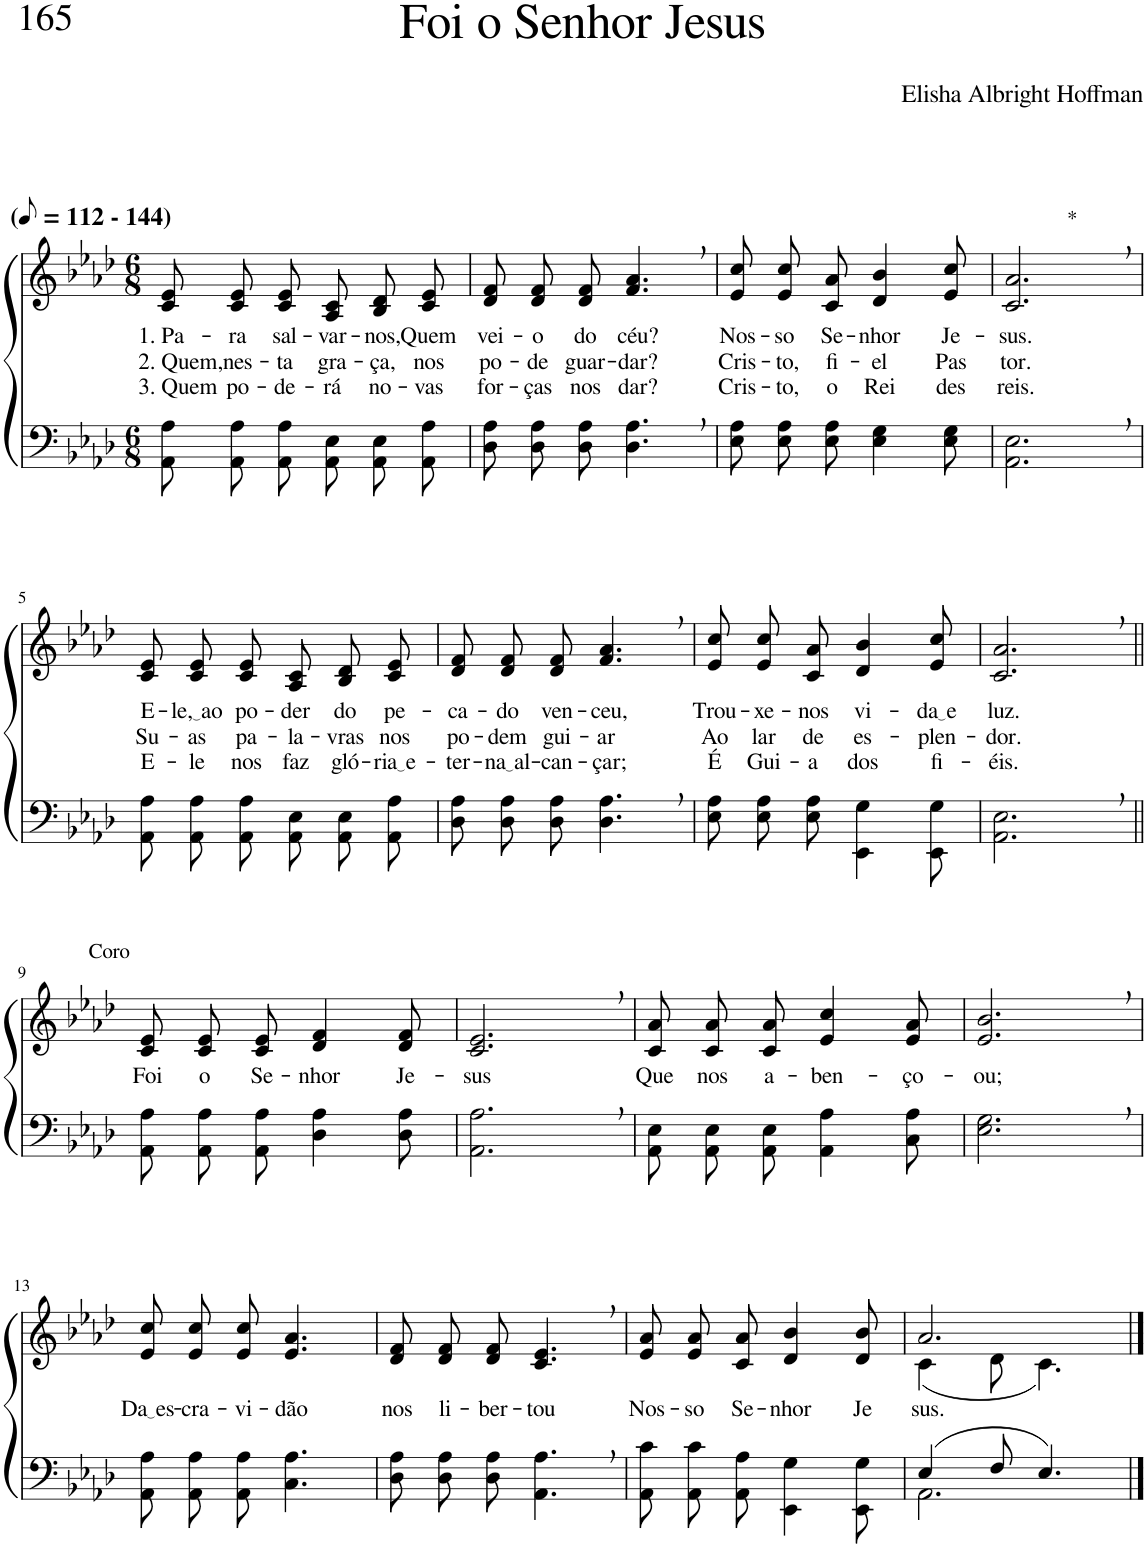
**kern	**kern	**text	**text	**text
*part2	*part1	*part1	*part1	*part1
*staff2	*staff1	*staff1	*staff1	*staff1
*I"Parte III e IV	*I"Parte I e II	*	*	*
*clefF4	*clefG2	*	*	*
*Trd-1c-2	*Trd-1c-2	*	*	*
*k[b-e-a-d-]	*k[b-e-a-d-]	*	*	*
*M6/8	*M6/8	*	*	*
*MM56	*MM56	*	*	*
=1	=1	=1	=1	=1
!	!LO:TX:a:B:t=(	!	!	!
!	!LO:TX:a:B:t=- 144)	!	!	!
!	!	!LO:LY:b	!LO:LY:b	!LO:LY:b
8AA-\ 8A-\L	8c/ 8e-/L	1. Pa-	2. Quem,	3. Quem
!	!	!LO:LY:b	!LO:LY:b	!LO:LY:b
8AA-\ 8A-\	8c/ 8e-/	-ra	nes-	po-
!	!	!LO:LY:b	!LO:LY:b	!LO:LY:b
8AA-\ 8A-\J	8c/ 8e-/J	sal-	-ta	-de-
!	!	!LO:LY:b	!LO:LY:b	!LO:LY:b
8AA-\ 8E-\L	8A-/ 8c/L	-var-	gra-	-rá
!	!	!LO:LY:b	!LO:LY:b	!LO:LY:b
8AA-\ 8E-\	8B-/ 8d-/	-nos,	-ça,	no-
!	!	!LO:LY:b	!LO:LY:b	!LO:LY:b
8AA-\ 8A-\J	8c/ 8e-/J	Quem	nos	-vas
=2	=2	=2	=2	=2
!	!	!LO:LY:b	!LO:LY:b	!LO:LY:b
8D-\ 8A-\L	8d-/ 8f/L	vei-	po-	for-
!	!	!LO:LY:b	!LO:LY:b	!LO:LY:b
8D-\ 8A-\	8d-/ 8f/	-o	-de	-ças
!	!	!LO:LY:b	!LO:LY:b	!LO:LY:b
8D-\ 8A-\J	8d-/ 8f/J	do	guar-	nos
!	!	!LO:LY:b	!LO:LY:b	!LO:LY:b
4.D-\, 4.A-\,	4.f/, 4.a-/,	céu?	-dar?	dar?
=3	=3	=3	=3	=3
!	!	!LO:LY:b	!LO:LY:b	!LO:LY:b
8E-\ 8A-\L	8e-/ 8cc/L	Nos-	Cris-	Cris-
!	!	!LO:LY:b	!LO:LY:b	!LO:LY:b
8E-\ 8A-\	8e-/ 8cc/	-so	-to,	-to,
!	!	!LO:LY:b	!LO:LY:b	!LO:LY:b
8E-\ 8A-\J	8c/ 8a-/J	Se-	fi-	o
!	!	!LO:LY:b	!LO:LY:b	!LO:LY:b
4E-\ 4G\	4d-/ 4b-/	-nhor	-el	Rei
!	!	!LO:LY:b	!LO:LY:b	!LO:LY:b
8E-\ 8G\	8e-/ 8cc/	Je-	Pas	des
=4	=4	=4	=4	=4
!	!LO:TX:a:t=*	!	!	!
!	!	!LO:LY:b	!LO:LY:b	!LO:LY:b
2.AA-\, 2.E-\,	2.c/, 2.a-/,	-sus.	tor.	reis.
!!LO:LB:g=z
=5	=5	=5	=5	=5
!	!	!LO:LY:b	!LO:LY:b	!LO:LY:b
8AA-\ 8A-\L	8c/ 8e-/L	E-	Su-	E-
!	!	!LO:LY:b	!LO:LY:b	!LO:LY:b
8AA-\ 8A-\	8c/ 8e-/	le, ao	-as	-le
!	!	!LO:LY:b	!LO:LY:b	!LO:LY:b
8AA-\ 8A-\J	8c/ 8e-/J	po-	pa-	nos
!	!	!LO:LY:b	!LO:LY:b	!LO:LY:b
8AA-\ 8E-\L	8A-/ 8c/L	-der	-la-	faz
!	!	!LO:LY:b	!LO:LY:b	!LO:LY:b
8AA-\ 8E-\	8B-/ 8d-/	do	-vras	gló-
!	!	!LO:LY:b	!LO:LY:b	!LO:LY:b
8AA-\ 8A-\J	8c/ 8e-/J	pe-	nos	ria e
=6	=6	=6	=6	=6
!	!	!LO:LY:b	!LO:LY:b	!LO:LY:b
8D-\ 8A-\L	8d-/ 8f/L	-ca-	po-	-ter-
!	!	!LO:LY:b	!LO:LY:b	!LO:LY:b
8D-\ 8A-\	8d-/ 8f/	-do	-dem	na al
!	!	!LO:LY:b	!LO:LY:b	!LO:LY:b
8D-\ 8A-\J	8d-/ 8f/J	ven-	gui-	-can-
!	!	!LO:LY:b	!LO:LY:b	!LO:LY:b
4.D-\, 4.A-\,	4.f/, 4.a-/,	-ceu,	-ar	-çar;
=7	=7	=7	=7	=7
!	!	!LO:LY:b	!LO:LY:b	!LO:LY:b
8E-\ 8A-\L	8e-/ 8cc/L	Trou-	Ao	É
!	!	!LO:LY:b	!LO:LY:b	!LO:LY:b
8E-\ 8A-\	8e-/ 8cc/	-xe-	lar	Gui-
!	!	!LO:LY:b	!LO:LY:b	!LO:LY:b
8E-\ 8A-\J	8c/ 8a-/J	-nos	de	-a
!	!	!LO:LY:b	!LO:LY:b	!LO:LY:b
4EE-\ 4G\	4d-/ 4b-/	vi-	es-	dos
!	!	!LO:LY:b	!LO:LY:b	!LO:LY:b
8EE-\ 8G\	8e-/ 8cc/	da e	-plen-	fi-
=8	=8	=8	=8	=8
!	!	!LO:LY:b	!LO:LY:b	!LO:LY:b
2.AA-\, 2.E-\,	2.c/, 2.a-/,	luz.	-dor.	-éis.
!!LO:LB:g=z
=9||	=9||	=9||	=9||	=9||
!	!LO:TX:a:t=Coro	!	!	!
!	!	!LO:LY:b	!	!
8AA-\ 8A-\L	8c/ 8e-/L	Foi	.	.
!	!	!LO:LY:b	!	!
8AA-\ 8A-\	8c/ 8e-/	o	.	.
!	!	!LO:LY:b	!	!
8AA-\ 8A-\J	8c/ 8e-/J	Se-	.	.
!	!	!LO:LY:b	!	!
4D-\ 4A-\	4d-/ 4f/	-nhor	.	.
!	!	!LO:LY:b	!	!
8D-\ 8A-\	8d-/ 8f/	Je-	.	.
=10	=10	=10	=10	=10
!	!	!LO:LY:b	!	!
2.AA-\, 2.A-\,	2.c/, 2.e-/,	-sus	.	.
=11	=11	=11	=11	=11
!	!	!LO:LY:b	!	!
8AA-/ 8E-/L	8c/ 8a-/L	Que	.	.
!	!	!LO:LY:b	!	!
8AA-/ 8E-/	8c/ 8a-/	nos	.	.
!	!	!LO:LY:b	!	!
8AA-/ 8E-/J	8c/ 8a-/J	a-	.	.
!	!	!LO:LY:b	!	!
4AA-\ 4A-\	4e-/ 4cc/	-ben-	.	.
!	!	!LO:LY:b	!	!
8C\ 8A-\	8e-/ 8a-/	-ço-	.	.
=12	=12	=12	=12	=12
!	!	!LO:LY:b	!	!
2.E-\, 2.G\,	2.e-/, 2.b-/,	-ou;	.	.
!!LO:LB:g=z
=13	=13	=13	=13	=13
!	!	!LO:LY:b	!	!
8AA-\ 8A-\L	8e-/ 8cc/L	Da es	.	.
!	!	!LO:LY:b	!	!
8AA-\ 8A-\	8e-/ 8cc/	-cra-	.	.
!	!	!LO:LY:b	!	!
8AA-\ 8A-\J	8e-/ 8cc/J	-vi-	.	.
!	!	!LO:LY:b	!	!
4.C\ 4.A-\	4.e-/ 4.a-/	-dão	.	.
=14	=14	=14	=14	=14
!	!	!LO:LY:b	!	!
8D-\ 8A-\L	8d-/ 8f/L	nos	.	.
!	!	!LO:LY:b	!	!
8D-\ 8A-\	8d-/ 8f/	li-	.	.
!	!	!LO:LY:b	!	!
8D-\ 8A-\J	8d-/ 8f/J	-ber-	.	.
!	!	!LO:LY:b	!	!
4.AA-\, 4.A-\,	4.c/, 4.e-/,	-tou	.	.
=15	=15	=15	=15	=15
!	!	!LO:LY:b	!	!
8AA-\ 8c\L	8e-/ 8a-/L	Nos-	.	.
!	!	!LO:LY:b	!	!
8AA-\ 8c\	8e-/ 8a-/	-so	.	.
!	!	!LO:LY:b	!	!
8AA-\ 8A-\J	8c/ 8a-/J	Se-	.	.
!	!	!LO:LY:b	!	!
4EE-\ 4G\	4d-/ 4b-/	-nhor	.	.
!	!	!LO:LY:b	!	!
8EE-\ 8G\	8d-/ 8b-/	Je-	.	.
=16	=16	=16	=16	=16
*^	*^	*	*	*
!	!	!	!	!LO:LY:b	!	!
(4E-/	2.AA-\	2.a-/	(4c\	-sus.	.	.
8F/	.	.	8d-\	.	.	.
4.E-/)	.	.	4.c\)	.	.	.
*v	*v	*	*	*	*	*
*	*v	*v	*	*	*
==	==	==	==	==
*-	*-	*-	*-	*-
